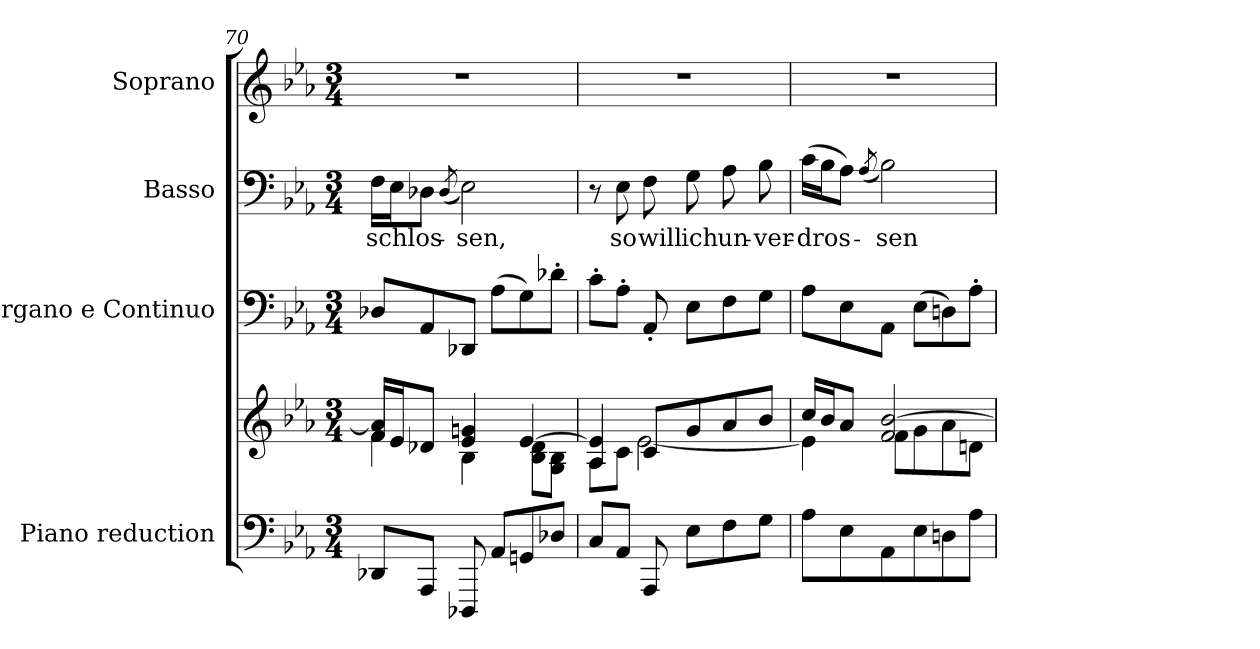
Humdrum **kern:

**kern	**kern	**kern	**kern	**text	**kern
*part4	*part4	*part3	*part2	*part2	*part1
*staff5	*staff4	*staff3	*staff2	*staff2	*staff1
*I"Piano reduction	*	*I"Organo e Continuo	*I"Basso	*	*I"Soprano
*I'Pno	*	*	*	*	*
*clefF4	*clefG2	*clefF4	*clefF4	*	*clefG2
*k[b-e-a-]	*k[b-e-a-]	*k[b-e-a-]	*k[b-e-a-]	*	*k[b-e-a-]
*M3/4	*M3/4	*M3/4	*M3/4	*	*M3/4
=70	=70	=70	=70	=70	=70
*	*^	*	*	*	*
*	*	*^	*	*	*	*
!	!	!	!	!	!	!LO:LY:b	!
8DD-X/L	4a-/]	4f\	16f/LL	8D-X/L	16F\LL	-schlos-	2.r
.	.	.	16e-/J	.	16E-\J	.	.
8AAA-/J	.	.	8d-X/J	8AA-/	8D-X\J	.	.
.	.	.	.	.	(8qD-/	.	.
!	!	!	!	!	!	!LO:LY:b	!
8DDD-X/	4e-/ 4gn/	4B-\	2ryy	8DD-X/J	2E-\)	-sen,	.
8AA-/L	.	.	.	(8A-\L	.	.	.
8GGn/	[4e-/	8B-\ 8d-\L	.	8G\)	.	.	.
8D-X/J	.	8G\ 8B-\J	.	8d-X'\J	.	.	.
*	*	*v	*v	*	*	*	*
=71	=71	=71	=71	=71	=71	=71
8C/L	4A-/ 4e-/]	8A-\L	8c'\L	8r	.	2.r
!	!	!	!	!	!LO:LY:b	!
8AA-/J	.	8c\J	8A-'\J	8E-\	so	.
!	!	!	!	!	!LO:LY:b	!
8AAA-/	8c/L	[2e-\	8AA-'/	8F\	will	.
!	!	!	!	!	!LO:LY:b	!
8E-\L	8g/	.	8E-\L	8G\	ich	.
!	!	!	!	!	!LO:LY:b	!
8F\	8a-/	.	8F\	8A-\	un-	.
!	!	!	!	!	!LO:LY:b	!
8G\J	8b-/J	.	8G\J	8B-\	-ver-	.
=72	=72	=72	=72	=72	=72	=72
!	!	!	!	!	!LO:LY:b	!
8A-\L	16cc/LL	4e-\]	8A-\L	(16c\LL	-dros-	2.r
.	16b-/J	.	.	16B-\J	.	.
8E-\	8a-/J	.	8E-\	8A-\J)	.	.
.	.	.	.	(8qA-/	.	.
!	!	!	!	!	!LO:LY:b	!
8AA-\	2f/ [2b-/	8f\L	8AA-\J	2B-\)	-sen	.
8E-\	.	8g\	(8E-\L	.	.	.
8Dn\	.	8a-\	8Dn\)	.	.	.
8A-\J	.	8dn\J	8A-'\J	.	.	.
*	*v	*v	*	*	*	*
=	=	=	=	=	=
*-	*-	*-	*-	*-	*-
